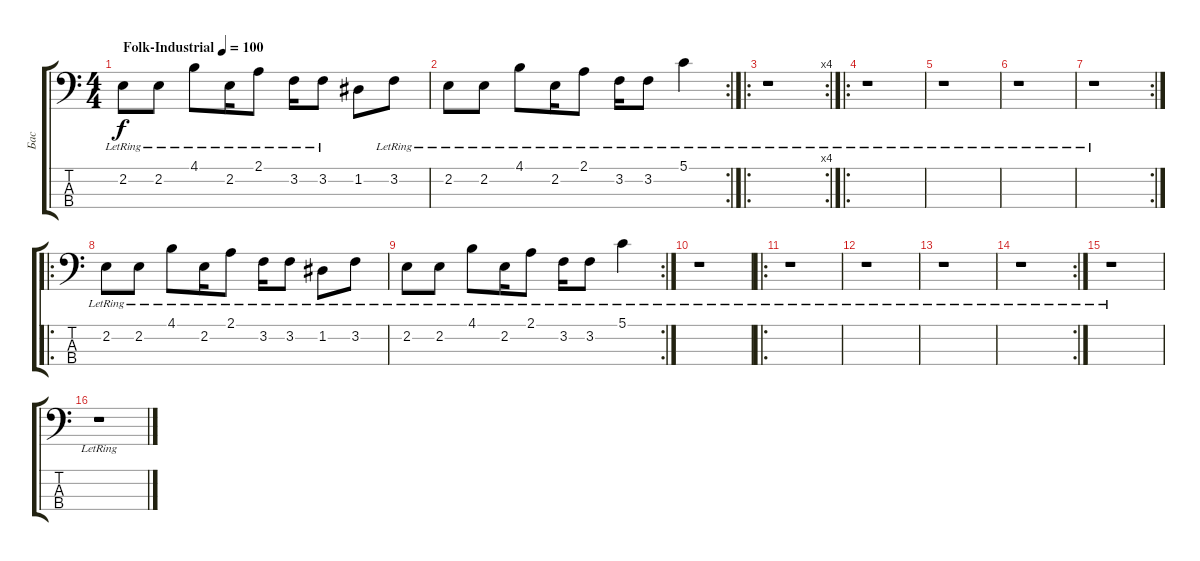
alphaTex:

\track ("Бас" "Бас") {instrument electricbassfinger}
\staff {score tabs}
\tuning (G2 D2 A1 E1) {hide}
\ts (4 4)
\tempo (100 "Folk-Industrial")
\clef f4
\ks c
2.2{lr}.8{dy f instrument electricbassfinger} 2.2{lr}.8 4.1{lr}.8 2.2{lr}.16 2.1{lr}.8 3.2{lr}.16 3.2{lr}.8 1.2.8 3.2{lr}.8 |
\rc 2
2.2{lr}.8 2.2{lr}.8 4.1{lr}.8 2.2{lr}.16 2.1{lr}.8 3.2{lr}.16 3.2{lr}.8 5.1{lr}.4 |
\ro
\rc 4
r.1 |
\ro
r.1 |
r.1 |
r.1 |
\rc 2
r.1 |
\ro
2.2{lr}.8 2.2{lr}.8 4.1{lr}.8 2.2{lr}.16 2.1{lr}.8 3.2{lr}.16 3.2{lr}.8 1.2{lr}.8 3.2{lr}.8 |
\rc 2
2.2{lr}.8 2.2{lr}.8 4.1{lr}.8 2.2{lr}.16 2.1{lr}.8 3.2{lr}.16 3.2{lr}.8 5.1{lr}.4 |
r.1 |
\ro
r.1 |
r.1 |
r.1 |
\rc 2
r.1 |
r.1 |
r.1
